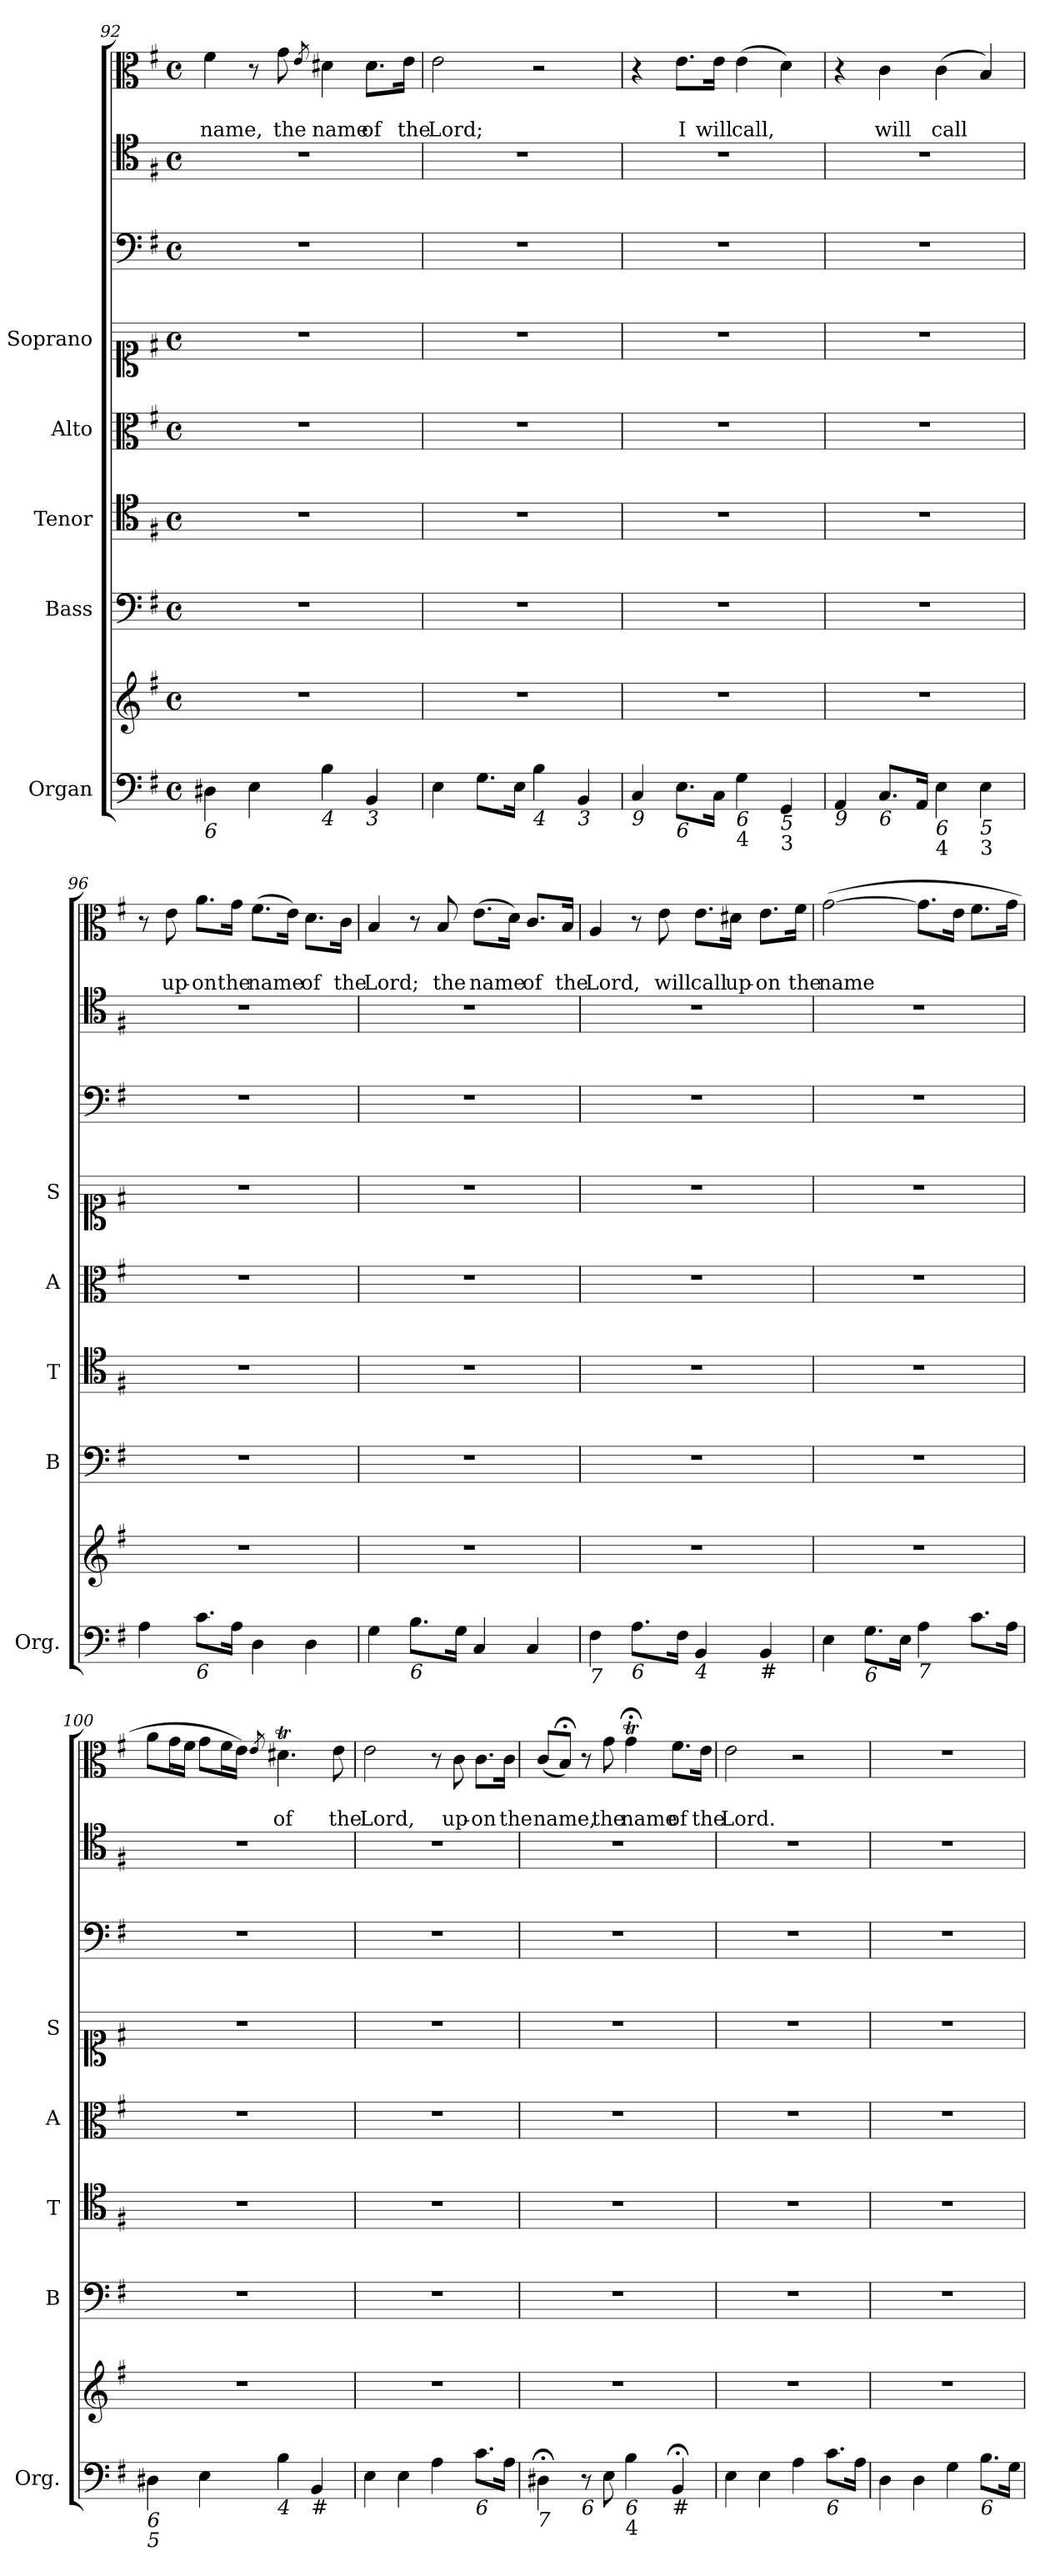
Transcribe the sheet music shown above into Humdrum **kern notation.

**kern	**kern	**kern	**kern	**kern	**kern	**kern	**kern	**kern	**text	**text
*part8	*part8	*part7	*part6	*part5	*part4	*part3	*part2	*part1	*part1	*part1
*staff9	*staff8	*staff7	*staff6	*staff5	*staff4	*staff3	*staff2	*staff1	*staff1	*staff1
*I"Organ	*	*I"Bass	*I"Tenor	*I"Alto	*I"Soprano	*	*	*	*	*
*I'Org.	*	*I'B	*I'T	*I'A	*I'S	*	*	*	*	*
*clefF4	*clefG2	*clefF4	*clefC4	*clefC3	*clefC1	*clefF4	*clefC4	*clefC3	*	*
*k[f#]	*k[f#]	*k[f#]	*k[f#]	*k[f#]	*k[f#]	*k[f#]	*k[f#]	*k[f#]	*	*
*G:	*G:	*G:	*G:	*G:	*G:	*G:	*G:	*G:	*	*
*M4/4	*M4/4	*M4/4	*M4/4	*M4/4	*M4/4	*M4/4	*M4/4	*M4/4	*	*
*met(c)	*met(c)	*met(c)	*met(c)	*met(c)	*met(c)	*met(c)	*met(c)	*met(c)	*	*
=92	=92	=92	=92	=92	=92	=92	=92	=92	=92	=92
!LO:TX:b:i:t=6	!	!	!	!	!	!	!	!	!	!
!	!	!	!	!	!	!	!	!	!	!LO:LY:b
4D#X\	1r	1r	1r	1r	1r	1r	1r	4f#\	.	name,
4E\	.	.	.	.	.	.	.	8r	.	.
!	!	!	!	!	!	!	!	!	!	!LO:LY:b
.	.	.	.	.	.	.	.	8g\	.	the
.	.	.	.	.	.	.	.	8qe/	.	.
!LO:TX:b:i:t=4	!	!	!	!	!	!	!	!	!	!
!	!	!	!	!	!	!	!	!	!	!LO:LY:b
4B\	.	.	.	.	.	.	.	4d#X\	.	name
!LO:TX:b:i:t=3	!	!	!	!	!	!	!	!	!	!
!	!	!	!	!	!	!	!	!	!	!LO:LY:b
4BB/	.	.	.	.	.	.	.	8.d#\L	.	of
!	!	!	!	!	!	!	!	!	!	!LO:LY:b
.	.	.	.	.	.	.	.	16e\Jk	.	the
=93	=93	=93	=93	=93	=93	=93	=93	=93	=93	=93
!	!	!	!	!	!	!	!	!	!	!LO:LY:b
4E\	1r	1r	1r	1r	1r	1r	1r	2e\	.	Lord;
8.G\L	.	.	.	.	.	.	.	.	.	.
16E\Jk	.	.	.	.	.	.	.	.	.	.
!LO:TX:b:i:t=4	!	!	!	!	!	!	!	!	!	!
4B\	.	.	.	.	.	.	.	2r	.	.
!LO:TX:b:i:t=3	!	!	!	!	!	!	!	!	!	!
4BB/	.	.	.	.	.	.	.	.	.	.
=94	=94	=94	=94	=94	=94	=94	=94	=94	=94	=94
!LO:TX:b:i:t=9	!	!	!	!	!	!	!	!	!	!
4C/	1r	1r	1r	1r	1r	1r	1r	4r	.	.
!LO:TX:b:i:t=6	!	!	!	!	!	!	!	!	!	!
!	!	!	!	!	!	!	!	!	!	!LO:LY:b
8.E\L	.	.	.	.	.	.	.	8.e\L	.	I
!	!	!	!	!	!	!	!	!	!	!LO:LY:b
16C\Jk	.	.	.	.	.	.	.	16e\Jk	.	will
!LO:TX:b:i:t=6	!	!	!	!	!	!	!	!	!	!
!LO:TX:b:t=4	!	!	!	!	!	!	!	!	!	!
!	!	!	!	!	!	!	!	!	!	!LO:LY:b
4G\	.	.	.	.	.	.	.	(>4e\	.	call,
!LO:TX:b:i:t=5	!	!	!	!	!	!	!	!	!	!
!LO:TX:b:t=3	!	!	!	!	!	!	!	!	!	!
4GG/	.	.	.	.	.	.	.	4d\)	.	.
=95	=95	=95	=95	=95	=95	=95	=95	=95	=95	=95
!LO:TX:b:i:t=9	!	!	!	!	!	!	!	!	!	!
4AA/	1r	1r	1r	1r	1r	1r	1r	4r	.	.
!LO:TX:b:i:t=6	!	!	!	!	!	!	!	!	!	!
!	!	!	!	!	!	!	!	!	!	!LO:LY:b
8.C/L	.	.	.	.	.	.	.	4c\	.	will
16AA/Jk	.	.	.	.	.	.	.	.	.	.
!LO:TX:b:i:t=6	!	!	!	!	!	!	!	!	!	!
!LO:TX:b:t=4	!	!	!	!	!	!	!	!	!	!
!	!	!	!	!	!	!	!	!	!	!LO:LY:b
4E\	.	.	.	.	.	.	.	(>4c\	.	call
!LO:TX:b:i:t=5	!	!	!	!	!	!	!	!	!	!
!LO:TX:b:t=3	!	!	!	!	!	!	!	!	!	!
4E\	.	.	.	.	.	.	.	4B/)	.	.
!!LO:LB:g=z
=96	=96	=96	=96	=96	=96	=96	=96	=96	=96	=96
4A\	1r	1r	1r	1r	1r	1r	1r	8r	.	.
!	!	!	!	!	!	!	!	!	!	!LO:LY:b
.	.	.	.	.	.	.	.	8e\	.	up-
!LO:TX:b:i:t=6	!	!	!	!	!	!	!	!	!	!
!	!	!	!	!	!	!	!	!	!	!LO:LY:b
8.c\L	.	.	.	.	.	.	.	8.a\L	.	-on
!	!	!	!	!	!	!	!	!	!	!LO:LY:b
16A\Jk	.	.	.	.	.	.	.	16g\Jk	.	the
!	!	!	!	!	!	!	!	!	!	!LO:LY:b
4D\	.	.	.	.	.	.	.	(>8.f#\L	.	name
.	.	.	.	.	.	.	.	16e\Jk)	.	.
!	!	!	!	!	!	!	!	!	!	!LO:LY:b
4D\	.	.	.	.	.	.	.	8.d\L	.	of
!	!	!	!	!	!	!	!	!	!	!LO:LY:b
.	.	.	.	.	.	.	.	16c\Jk	.	the
=97	=97	=97	=97	=97	=97	=97	=97	=97	=97	=97
!	!	!	!	!	!	!	!	!	!	!LO:LY:b
4G\	1r	1r	1r	1r	1r	1r	1r	4B/	.	Lord;
!LO:TX:b:i:t=6	!	!	!	!	!	!	!	!	!	!
8.B\L	.	.	.	.	.	.	.	8r	.	.
!	!	!	!	!	!	!	!	!	!	!LO:LY:b
.	.	.	.	.	.	.	.	8B/	.	the
16G\Jk	.	.	.	.	.	.	.	.	.	.
!	!	!	!	!	!	!	!	!	!	!LO:LY:b
4C/	.	.	.	.	.	.	.	(>8.e\L	.	name
.	.	.	.	.	.	.	.	16d\Jk)	.	.
!	!	!	!	!	!	!	!	!	!	!LO:LY:b
4C/	.	.	.	.	.	.	.	8.c/L	.	of
!	!	!	!	!	!	!	!	!	!	!LO:LY:b
.	.	.	.	.	.	.	.	16B/Jk	.	the
=98	=98	=98	=98	=98	=98	=98	=98	=98	=98	=98
!LO:TX:b:i:t=7	!	!	!	!	!	!	!	!	!	!
!	!	!	!	!	!	!	!	!	!	!LO:LY:b
4F#\	1r	1r	1r	1r	1r	1r	1r	4A/	.	Lord,
!LO:TX:b:i:t=6	!	!	!	!	!	!	!	!	!	!
8.A\L	.	.	.	.	.	.	.	8r	.	.
!	!	!	!	!	!	!	!	!	!	!LO:LY:b
.	.	.	.	.	.	.	.	8e\	.	will
16F#\Jk	.	.	.	.	.	.	.	.	.	.
!LO:TX:b:i:t=4	!	!	!	!	!	!	!	!	!	!
!	!	!	!	!	!	!	!	!	!	!LO:LY:b
4BB/	.	.	.	.	.	.	.	8.e\L	.	call
!	!	!	!	!	!	!	!	!	!	!LO:LY:b
.	.	.	.	.	.	.	.	16d#X\Jk	.	up-
!LO:TX:b:t=#	!	!	!	!	!	!	!	!	!	!
!	!	!	!	!	!	!	!	!	!	!LO:LY:b
4BB/	.	.	.	.	.	.	.	8.e\L	.	-on
!	!	!	!	!	!	!	!	!	!	!LO:LY:b
.	.	.	.	.	.	.	.	16f#\Jk	.	the
!!LO:PB:g=z
=99	=99	=99	=99	=99	=99	=99	=99	=99	=99	=99
!	!	!	!	!	!	!	!	!	!	!LO:LY:b
4E\	1r	1r	1r	1r	1r	1r	1r	(>[2g\	.	name
!LO:TX:b:i:t=6	!	!	!	!	!	!	!	!	!	!
8.G\L	.	.	.	.	.	.	.	.	.	.
16E\Jk	.	.	.	.	.	.	.	.	.	.
!LO:TX:b:i:t=7	!	!	!	!	!	!	!	!	!	!
4A\	.	.	.	.	.	.	.	8.g\L]	.	.
.	.	.	.	.	.	.	.	16e\Jk	.	.
8.c\L	.	.	.	.	.	.	.	8.f#\L	.	.
16A\Jk	.	.	.	.	.	.	.	16g\Jk	.	.
=100	=100	=100	=100	=100	=100	=100	=100	=100	=100	=100
!LO:TX:b:i:t=6	!	!	!	!	!	!	!	!	!	!
!LO:TX:b:i:t=5	!	!	!	!	!	!	!	!	!	!
4D#X\	1r	1r	1r	1r	1r	1r	1r	8a\L	.	.
.	.	.	.	.	.	.	.	16g\L	.	.
.	.	.	.	.	.	.	.	16f#\JJ	.	.
4E\	.	.	.	.	.	.	.	8g\L	.	.
.	.	.	.	.	.	.	.	16f#\L	.	.
.	.	.	.	.	.	.	.	16e\JJ)	.	.
.	.	.	.	.	.	.	.	8qe/	.	.
!LO:TX:b:i:t=4	!	!	!	!	!	!	!	!	!	!
!	!	!	!	!	!	!	!	!	!	!LO:LY:b
4B\	.	.	.	.	.	.	.	4.d#Xt\	.	of
!LO:TX:b:t=#	!	!	!	!	!	!	!	!	!	!
4BB/	.	.	.	.	.	.	.	.	.	.
!	!	!	!	!	!	!	!	!	!	!LO:LY:b
.	.	.	.	.	.	.	.	8e\	.	the
=101	=101	=101	=101	=101	=101	=101	=101	=101	=101	=101
!	!	!	!	!	!	!	!	!	!	!LO:LY:b
4E\	1r	1r	1r	1r	1r	1r	1r	2e\	.	Lord,
4E\	.	.	.	.	.	.	.	.	.	.
4A\	.	.	.	.	.	.	.	8r	.	.
!	!	!	!	!	!	!	!	!	!	!LO:LY:b
.	.	.	.	.	.	.	.	8c\	.	up-
!LO:TX:b:i:t=6	!	!	!	!	!	!	!	!	!	!
!	!	!	!	!	!	!	!	!	!	!LO:LY:b
8.c\L	.	.	.	.	.	.	.	8.c\L	.	-on
!	!	!	!	!	!	!	!	!	!	!LO:LY:b
16A\Jk	.	.	.	.	.	.	.	16c\Jk	.	the
=102	=102	=102	=102	=102	=102	=102	=102	=102	=102	=102
!LO:TX:b:i:t=7	!	!	!	!	!	!	!	!	!	!
!	!	!	!	!	!	!	!	!	!	!LO:LY:b
4D#X;<\	1r	1r	1r	1r	1r	1r	1r	(<8c/L	.	name,
.	.	.	.	.	.	.	.	8B;/J)	.	.
!LO:TX:b:i:t=6	!	!	!	!	!	!	!	!	!	!
8r	.	.	.	.	.	.	.	8r	.	.
!	!	!	!	!	!	!	!	!	!	!LO:LY:b
8E\	.	.	.	.	.	.	.	8g\	.	the
!LO:TX:b:i:t=6	!	!	!	!	!	!	!	!	!	!
!LO:TX:b:t=4	!	!	!	!	!	!	!	!	!	!
!	!	!	!	!	!	!	!	!	!	!LO:LY:b
4B\	.	.	.	.	.	.	.	4g;<T\	.	name
!LO:TX:b:t=#	!	!	!	!	!	!	!	!	!	!
!	!	!	!	!	!	!	!	!	!	!LO:LY:b
4BB;/	.	.	.	.	.	.	.	8.f#\L	.	of
!	!	!	!	!	!	!	!	!	!	!LO:LY:b
.	.	.	.	.	.	.	.	16e\Jk	.	the
!!LO:LB:g=z
=103	=103	=103	=103	=103	=103	=103	=103	=103	=103	=103
!	!	!	!	!	!	!	!	!	!	!LO:LY:b
4E\	1r	1r	1r	1r	1r	1r	1r	2e\	.	Lord.
4E\	.	.	.	.	.	.	.	.	.	.
4A\	.	.	.	.	.	.	.	2r	.	.
!LO:TX:b:i:t=6	!	!	!	!	!	!	!	!	!	!
8.c\L	.	.	.	.	.	.	.	.	.	.
16A\Jk	.	.	.	.	.	.	.	.	.	.
=104	=104	=104	=104	=104	=104	=104	=104	=104	=104	=104
4D\	1r	1r	1r	1r	1r	1r	1r	1r	.	.
4D\	.	.	.	.	.	.	.	.	.	.
4G\	.	.	.	.	.	.	.	.	.	.
!LO:TX:b:i:t=6	!	!	!	!	!	!	!	!	!	!
8.B\L	.	.	.	.	.	.	.	.	.	.
16G\Jk	.	.	.	.	.	.	.	.	.	.
=	=	=	=	=	=	=	=	=	=	=
*-	*-	*-	*-	*-	*-	*-	*-	*-	*-	*-
